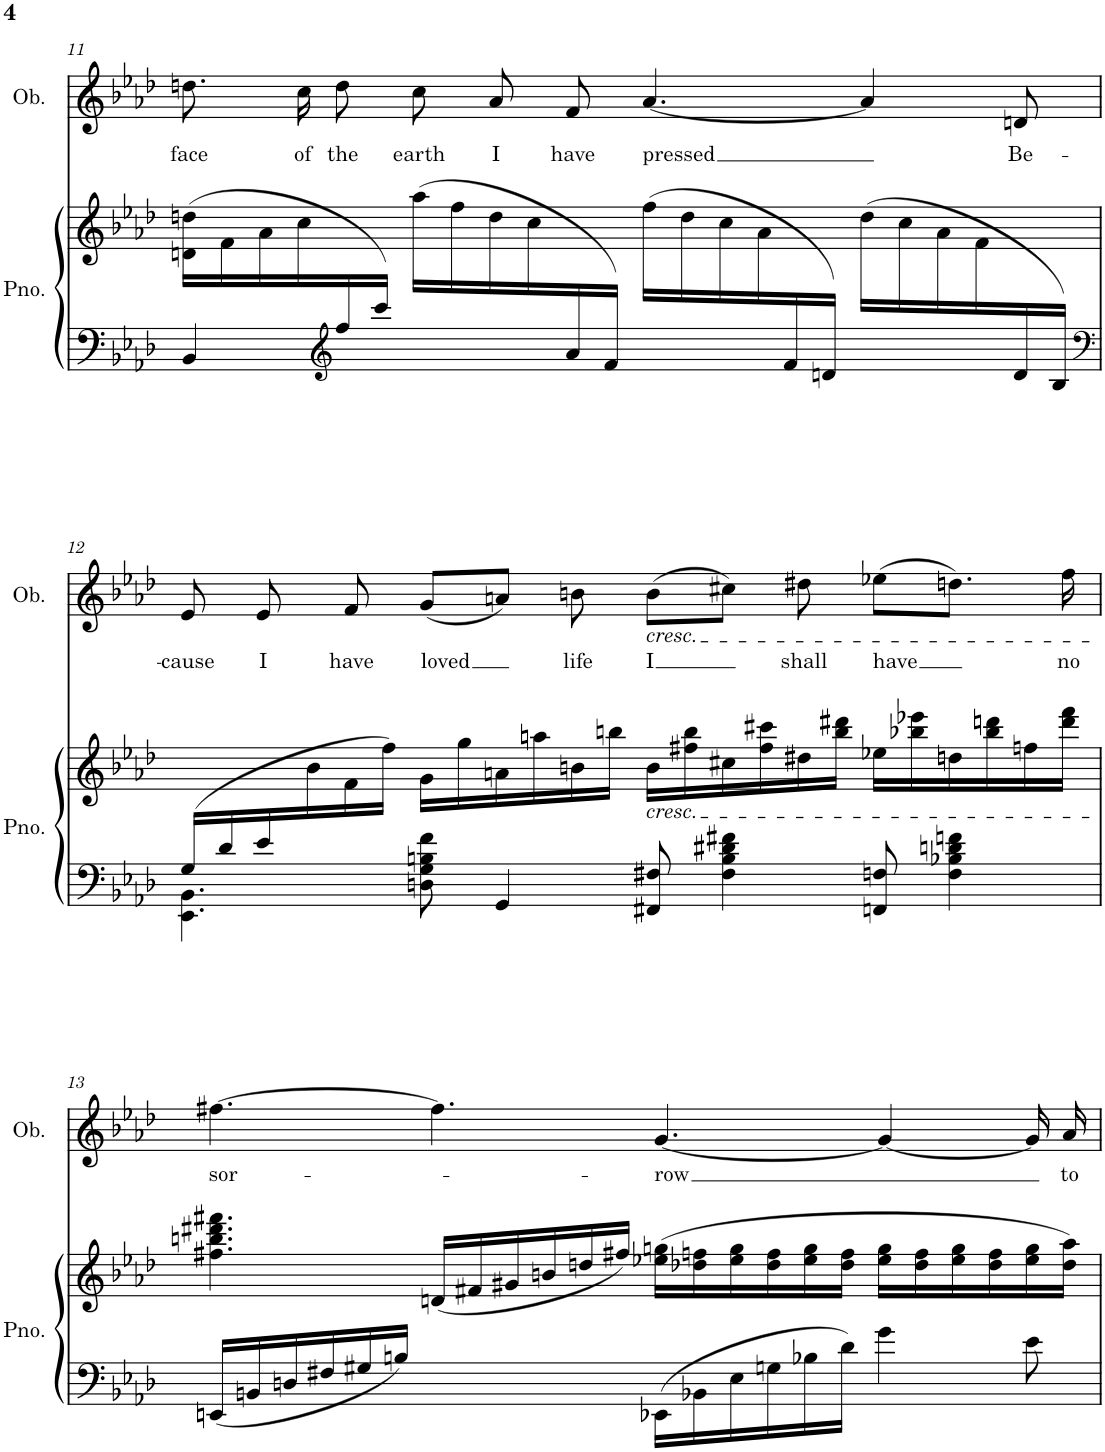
**kern	**kern	**kern	**text
*part2	*part2	*part1	*part1
*staff3	*staff2	*staff1	*staff1
*I"Piano	*	*I"Oboe	*
*I'Pno.	*	*I'Ob.	*
!!LO:PB:g=z
*clefF4	*clefG2	*clefG2	*
*k[b-e-a-d-]	*k[b-e-a-d-]	*k[b-e-a-d-]	*
*M12/8	*M12/8	*M12/8	*
=11	=11	=11	=11
*^	*	*	*
!	!	!	!	!LO:LY:b
4ryy	4BB-/	(16dn\ 16ddn\LL	8.ddn\	face
.	.	16f\	.	.
.	.	16a-\	.	.
!	!	!	!	!LO:LY:b
.	.	16cc\	16cc\	of
*clefG2	*	*	*	*
!	!	!	!	!LO:LY:b
16ff/	8ryy	8ryy	8dd\	the
16ccc/JJ)	.	.	.	.
!	!	!	!	!LO:LY:b
4ryy	4ryy	(16aa-\LL	8cc\	earth
.	.	16ff\	.	.
!	!	!	!	!LO:LY:b
.	.	16dd\	8a-/	I
.	.	16cc\	.	.
!	!	!	!	!LO:LY:b
16a-/	8ryy	8ryy	8f/	have
16f/JJ)	.	.	.	.
!	!	!	!	!LO:LY:b
4ryy	4ryy	(16ff\LL	[4.a-/	pressed
.	.	16dd\	.	.
.	.	16cc\	.	.
.	.	16a-\	.	.
16f/	8ryy	8ryy	.	.
16dn/JJ)	.	.	.	.
4ryy	4ryy	(16dd\LL	4a-/]	.
.	.	16cc\	.	.
.	.	16a-\	.	.
.	.	16f\	.	.
!	!	!	!	!LO:LY:b
16d/	8ryy	8ryy	8dn/	Be-
16B-/JJ)	.	.	.	.
!!LO:LB:g=z
=12	=12	=12	=12	=12
*clefF4	*	*	*	*
!	!	!	!	!LO:LY:b
(16G/LL	4.EE-\ 4.BB-\	8.ryy	8e-/	-cause
16d-/	.	.	.	.
!	!	!	!	!LO:LY:b
16e-/	.	.	8e-/	I
1ryy	.	16b-\	.	.
!	!	!	!	!LO:LY:b
.	.	16f\	8f/	have
.	.	16ff\JJ)	.	.
!	!	!	!	!LO:LY:b
.	8Dn\ 8G\ 8Bn\ 8f\	16g\LL	(8g/L	loved
.	.	16gg\	.	.
.	4GG/	16an\	8an/J)	.
.	.	16aan\	.	.
!	!	!	!	!LO:LY:b
.	.	16bn\	8bn\	life
.	.	16bbn\JJ	.	.
!	!	!	!LO:TX:b:i:t=cresc.	!
!	!	!LO:TX:b:i:t=cresc.	!	!
!	!	!	!	!LO:LY:b
.	8FF#X/ 8F#X/	16b\LL	(8b\L	I
.	.	16ff#X\ 16bb\	.	.
.	4F#\ 4B\ 4d#X\ 4f#X\	16cc#X\	8cc#X\J)	.
.	.	16ff#\ 16ccc#X\	.	.
!	!	!	!	!LO:LY:b
.	.	16dd#X\	8dd#X\	shall
.	.	16bb\ 16ddd#X\JJ	.	.
!	!	!	!	!LO:LY:b
.	8FFn/ 8Fn/	16ee-X\LL	(8ee-X\L	have
4ryy	.	16bb-X\ 16eee-X\	.	.
.	4F\ 4B-X\ 4dn\ 4fn\	16ddn\	8.ddn\J)	.
.	.	16bb-\ 16dddn\	.	.
.	.	16ffn\	.	.
!	!	!	!	!LO:LY:b
16ryy	.	16ddd\ 16fff\JJ	16ff\	no
*v	*v	*	*	*
!!LO:LB:g=z
=13	=13	=13	=13
!	!	!	!LO:LY:b
16EEn/LL	4.ff#X\ 4.bbn\ 4.ddd#X\ 4.fff#X\	[4.ff#X\	sor-
16BBn/	.	.	.
16Dn/	.	.	.
16F#X/	.	.	.
16G#X/	.	.	.
16Bn/JJ	.	.	.
4ryy	(16dn/LL	4.ff#\]	.
.	16f#X/	.	.
.	16g#X/	.	.
.	16bn/	.	.
8ryy	16ddn/	.	.
.	16ff#X/JJ)	.	.
!	!	!	!LO:LY:b
16EE-X\LL	(16ee-X\ 16ggn\LL	[4.g/	-row
16BB-X\	16dd-X\ 16ffn\	.	.
16E-\	16ee-\ 16gg\	.	.
16Gn\	16dd-\ 16ff\	.	.
16B-X\	16ee-\ 16gg\	.	.
16d-\JJ	16dd-\ 16ff\JJ	.	.
4g\	16ee-\ 16gg\LL	4g/_	.
.	16dd-\ 16ff\	.	.
.	16ee-\ 16gg\	.	.
.	16dd-\ 16ff\	.	.
8e-\	16ee-\ 16gg\	16g/]	.
!	!	!	!LO:LY:b
.	16dd-\ 16aa-\JJ)	16a-/	to
=	=	=	=
*-	*-	*-	*-
